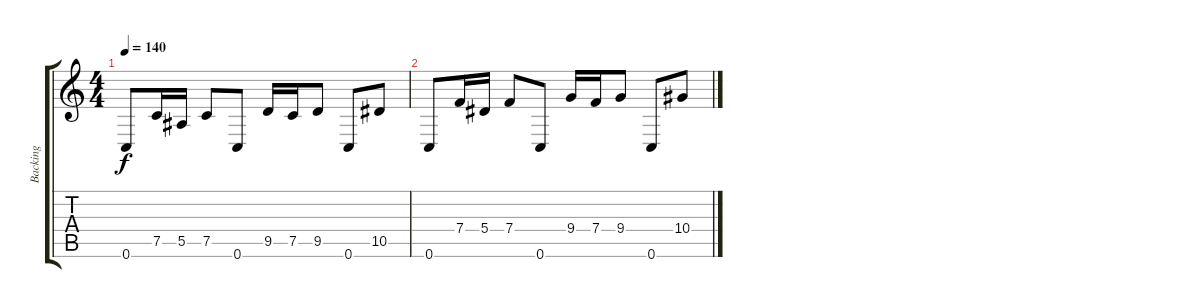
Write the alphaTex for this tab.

\track ("Backing" "Backing") {instrument distortionguitar}
\staff {score tabs}
\tuning (C4 G3 Eb3 Bb2 F2 C2) {hide}
\ts (4 4)
\tempo 140
\clef g2
\ks c
0.6.8{dy f} 7.5.16 5.5.16 7.5.8 0.6.8 9.5.16 7.5.16 9.5.8 0.6.8 10.5.8 |
0.6.8 7.4.16 5.4.16 7.4.8 0.6.8 9.4.16 7.4.16 9.4.8 0.6.8 10.4.8
